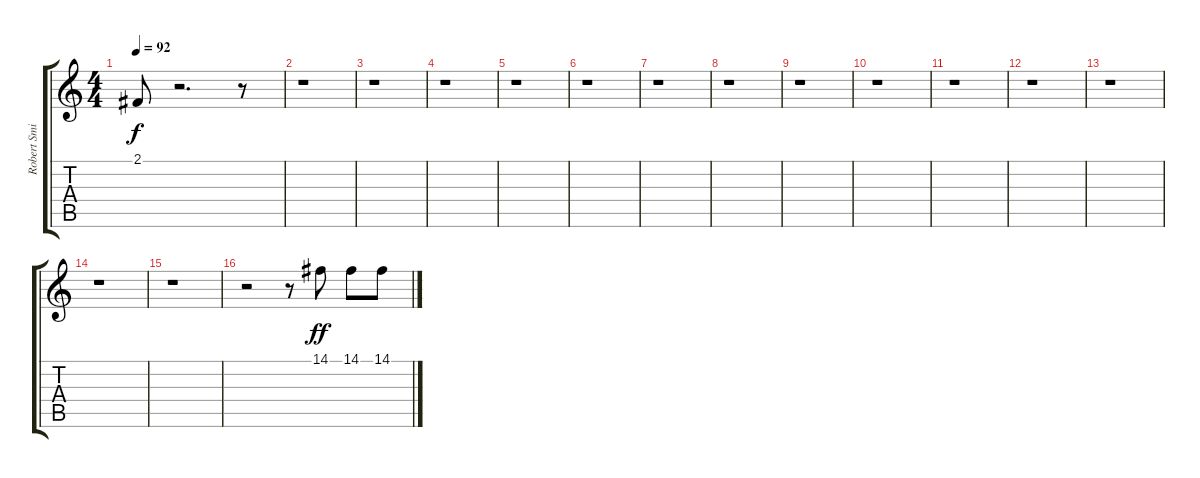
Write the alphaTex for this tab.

\track ("Robert Smith " "Robert Smi") {instrument lead6voice}
\staff {score tabs}
\tuning (E4 B3 G3 D3 A2 E2) {hide}
\ts (4 4)
\tempo 92
\clef g2
\ks c
2.1{t}.8{dy f} r.2{d} r.8 |
r.1 |
r.1 |
r.1 |
r.1 |
r.1 |
r.1 |
r.1 |
r.1 |
r.1 |
r.1 |
r.1 |
r.1 |
r.1 |
r.1 |
r.2 r.8 14.1.8{dy ff instrument electricpiano2} 14.1.8 14.1.8
